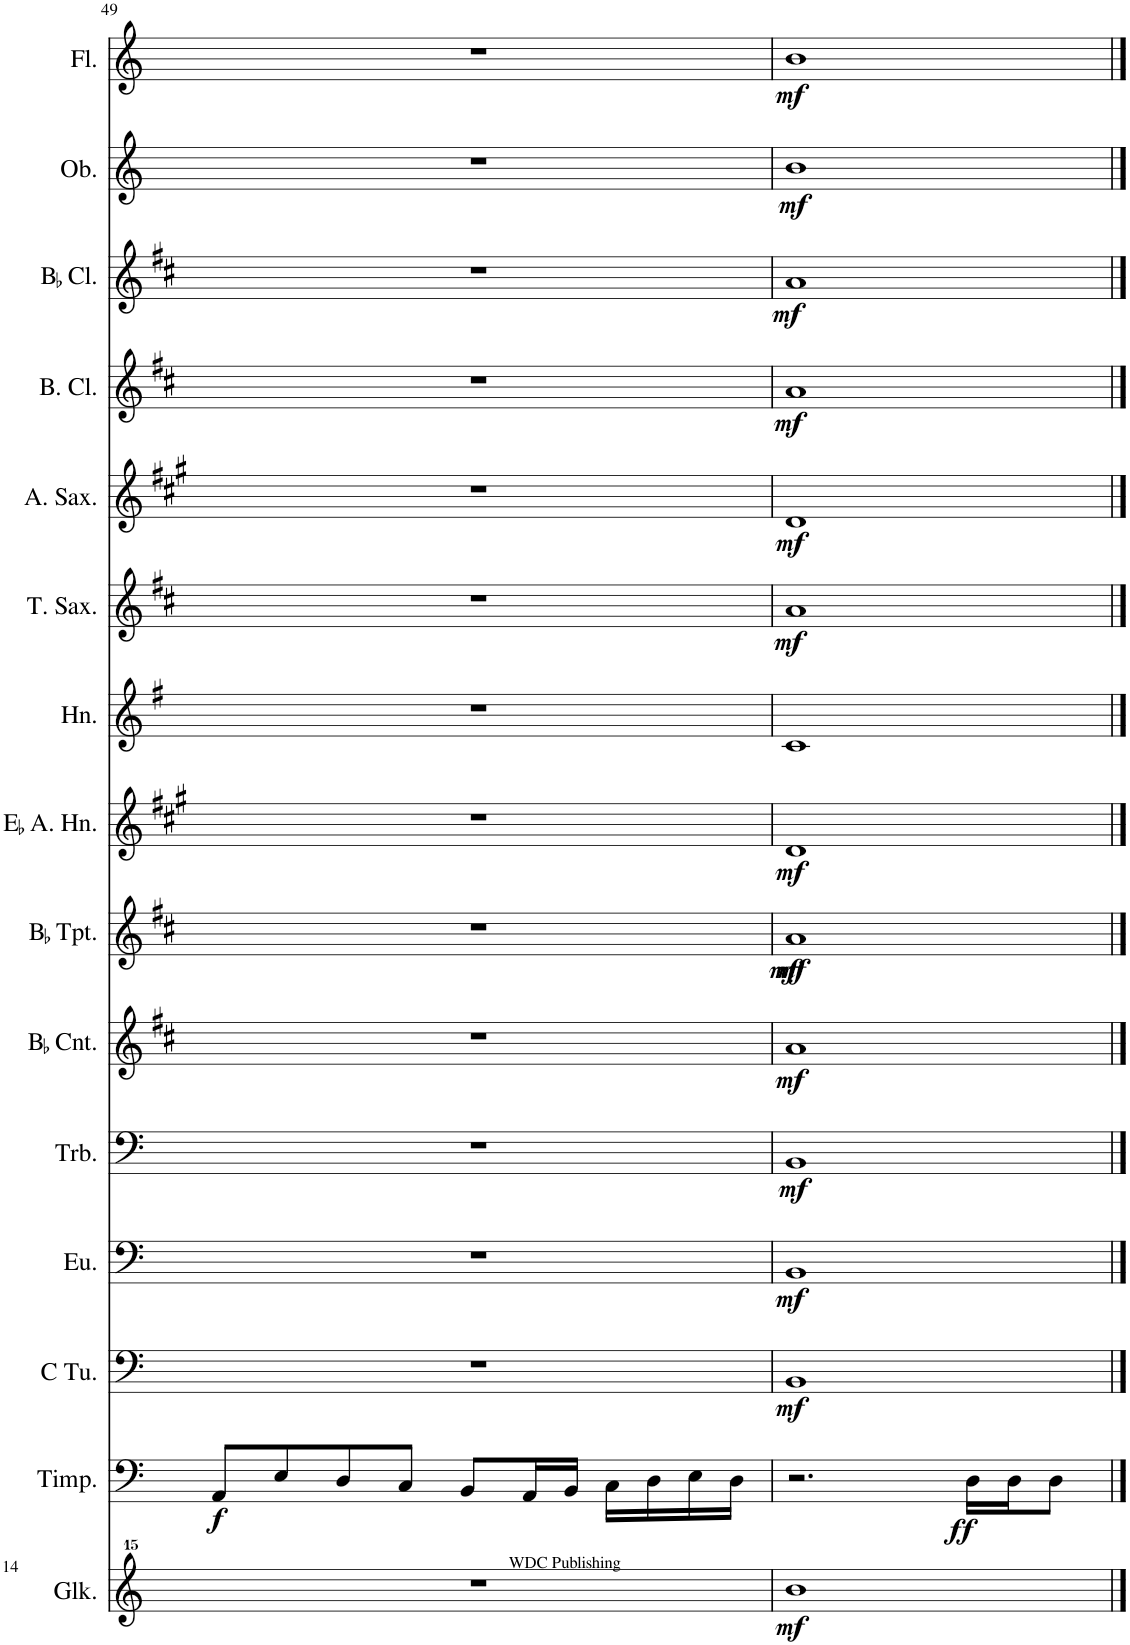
**kern	**dynam	**kern	**dynam	**kern	**dynam	**kern	**dynam	**kern	**dynam	**kern	**dynam	**kern	**dynam	**kern	**dynam	**kern	**kern	**dynam	**kern	**dynam	**kern	**dynam	**kern	**dynam	**kern	**dynam	**kern	**dynam
*part15	*part15	*part14	*part14	*part13	*part13	*part12	*part12	*part11	*part11	*part10	*part10	*part9	*part9	*part8	*part8	*part7	*part6	*part6	*part5	*part5	*part4	*part4	*part3	*part3	*part2	*part2	*part1	*part1
*staff15	*staff15	*staff14	*staff14	*staff13	*staff13	*staff12	*staff12	*staff11	*staff11	*staff10	*staff10	*staff9	*staff9	*staff8	*staff8	*staff7	*staff6	*staff6	*staff5	*staff5	*staff4	*staff4	*staff3	*staff3	*staff2	*staff2	*staff1	*staff1
*I"Glockenspiel	*	*I"Timpani	*	*I"C Tuba	*	*I"Euphonium	*	*I"Trombone	*	*I"BaccidentalFlat Cornet	*	*I"BaccidentalFlat Trumpet	*	*I"EaccidentalFlat Alto Horn	*	*I"Horn	*I"Tenor Saxophone	*	*I"Alto Saxophone	*	*I"Bass Clarinet	*	*I"BaccidentalFlat Clarinet	*	*I"Oboe	*	*I"Flute	*
*I'Glk.	*	*I'Timp.	*	*I'C Tu.	*	*I'Eu.	*	*I'Trb.	*	*I'BaccidentalFlat Cnt.	*	*I'BaccidentalFlat Tpt.	*	*I'EaccidentalFlat A. Hn.	*	*I'Hn.	*I'T. Sax.	*	*I'A. Sax.	*	*I'B. Cl.	*	*I'BaccidentalFlat Cl.	*	*I'Ob.	*	*I'Fl.	*
!!LO:PB:g=z
*clefG^^2	*	*clefF4	*	*clefF4	*	*clefF4	*	*clefF4	*	*clefG2	*	*clefG2	*	*clefG2	*	*clefG2	*clefG2	*	*clefG2	*	*clefG2	*	*clefG2	*	*clefG2	*	*clefG2	*
*	*	*	*	*	*	*	*	*	*	*Trd1c2	*	*Trd1c2	*	*Trd5c9	*	*Trd4c7	*Trd8c14	*	*Trd5c9	*	*Trd8c14	*	*Trd1c2	*	*	*	*	*
*k[]	*	*k[]	*	*k[]	*	*k[]	*	*k[]	*	*k[f#c#]	*	*k[f#c#]	*	*k[f#c#g#]	*	*k[f#]	*k[f#c#]	*	*k[f#c#g#]	*	*k[f#c#]	*	*k[f#c#]	*	*k[]	*	*k[]	*
*M4/4	*	*M4/4	*	*M4/4	*	*M4/4	*	*M4/4	*	*M4/4	*	*M4/4	*	*M4/4	*	*M4/4	*M4/4	*	*M4/4	*	*M4/4	*	*M4/4	*	*M4/4	*	*M4/4	*
=49	=49	=49	=49	=49	=49	=49	=49	=49	=49	=49	=49	=49	=49	=49	=49	=49	=49	=49	=49	=49	=49	=49	=49	=49	=49	=49	=49	=49
!	!	!	!LO:DY:b	!	!	!	!	!	!	!	!	!	!	!	!	!	!	!	!	!	!	!	!	!	!	!	!	!
1r	.	8AA/L	f	1r	.	1r	.	1r	.	1r	.	1r	.	1r	.	1r	1r	.	1r	.	1r	.	1r	.	1r	.	1r	.
.	.	8E/	.	.	.	.	.	.	.	.	.	.	.	.	.	.	.	.	.	.	.	.	.	.	.	.	.	.
.	.	8D/	.	.	.	.	.	.	.	.	.	.	.	.	.	.	.	.	.	.	.	.	.	.	.	.	.	.
.	.	8C/J	.	.	.	.	.	.	.	.	.	.	.	.	.	.	.	.	.	.	.	.	.	.	.	.	.	.
.	.	8BB/L	.	.	.	.	.	.	.	.	.	.	.	.	.	.	.	.	.	.	.	.	.	.	.	.	.	.
.	.	16AA/L	.	.	.	.	.	.	.	.	.	.	.	.	.	.	.	.	.	.	.	.	.	.	.	.	.	.
.	.	16BB/JJ	.	.	.	.	.	.	.	.	.	.	.	.	.	.	.	.	.	.	.	.	.	.	.	.	.	.
.	.	16C\LL	.	.	.	.	.	.	.	.	.	.	.	.	.	.	.	.	.	.	.	.	.	.	.	.	.	.
.	.	16D\	.	.	.	.	.	.	.	.	.	.	.	.	.	.	.	.	.	.	.	.	.	.	.	.	.	.
.	.	16E\	.	.	.	.	.	.	.	.	.	.	.	.	.	.	.	.	.	.	.	.	.	.	.	.	.	.
.	.	16D\JJ	.	.	.	.	.	.	.	.	.	.	.	.	.	.	.	.	.	.	.	.	.	.	.	.	.	.
=50	=50	=50	=50	=50	=50	=50	=50	=50	=50	=50	=50	=50	=50	=50	=50	=50	=50	=50	=50	=50	=50	=50	=50	=50	=50	=50	=50	=50
!	!LO:DY:b	!	!	!	!LO:DY:b	!	!LO:DY:b	!	!LO:DY:b	!	!LO:DY:b	!	!LO:DY:b	!	!	!	!	!	!	!	!	!	!	!	!	!	!	!
!	!	!	!	!	!	!	!	!	!	!	!	!	!LO:DY:n=1:b	!	!LO:DY:b	!	!	!LO:DY:b	!	!LO:DY:b	!	!LO:DY:b	!	!LO:DY:b	!	!LO:DY:b	!	!LO:DY:b
1bbb	mf	2.r	.	1BB	mf	1BB	mf	1BB	mf	1a	mf	1a	mf mf	1d	mf	1c	1a	mf	1d	mf	1a	mf	1a	mf	1b	mf	1b	mf
!	!	!	!LO:DY:b	!	!	!	!	!	!	!	!	!	!	!	!	!	!	!	!	!	!	!	!	!	!	!	!	!
.	.	16D\LL	ff	.	.	.	.	.	.	.	.	.	.	.	.	.	.	.	.	.	.	.	.	.	.	.	.	.
.	.	16D\J	.	.	.	.	.	.	.	.	.	.	.	.	.	.	.	.	.	.	.	.	.	.	.	.	.	.
.	.	8D\J	.	.	.	.	.	.	.	.	.	.	.	.	.	.	.	.	.	.	.	.	.	.	.	.	.	.
==	==	==	==	==	==	==	==	==	==	==	==	==	==	==	==	==	==	==	==	==	==	==	==	==	==	==	==	==
*-	*-	*-	*-	*-	*-	*-	*-	*-	*-	*-	*-	*-	*-	*-	*-	*-	*-	*-	*-	*-	*-	*-	*-	*-	*-	*-	*-	*-
